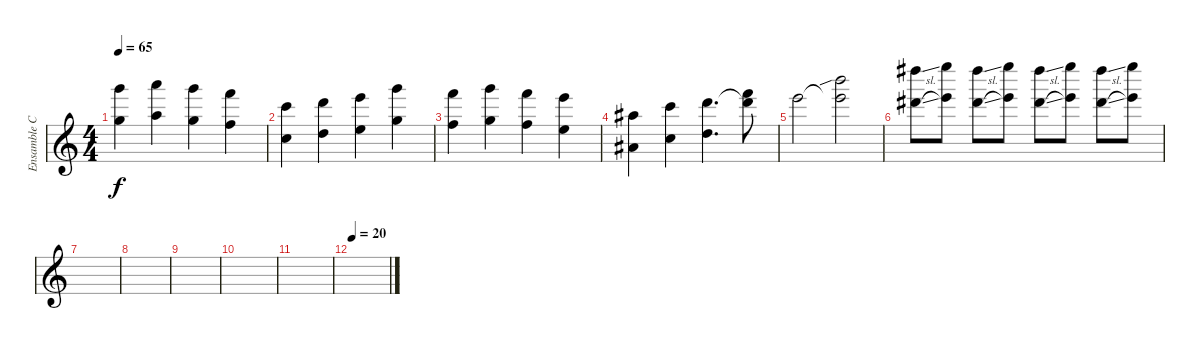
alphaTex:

\track ("Ensamble Cuerdas" "Ensamble C") {instrument stringensemble1}
\staff {score}
\tuning (E4 B3 G3 D3 A2 E2) {hide}
\ts (4 4)
\tempo 65
\clef g2
\ks c
(32.2 29.4).4{dy f} (29.1 31.4).4 (32.2 29.4).4 (30.2 32.5).4 |
(29.3 32.6).4 (31.3 29.5).4 (29.2 31.5).4 (32.2 29.4).4 |
(30.2 32.5).4 (32.2 29.4).4 (30.2 32.5).4 (29.2 31.5).4 |
(32.4 30.6).4 (29.3 32.6).4 (31.3 29.5).4{d} (30.2 31.3{t}).8 |
29.2.2 (31.1{sib} 29.2{t}).2 |
(35.1{sl} 32.3{sl}).8 (36.1 33.3).8 (35.1{sl} 32.3{sl}).8 (36.1 33.3).8 (35.1{sl} 32.3{sl}).8 (36.1 33.3).8 (35.1{sl} 32.3{sl}).8 (36.1 33.3).8 |
|
|
|
|
|
\tempo 20
